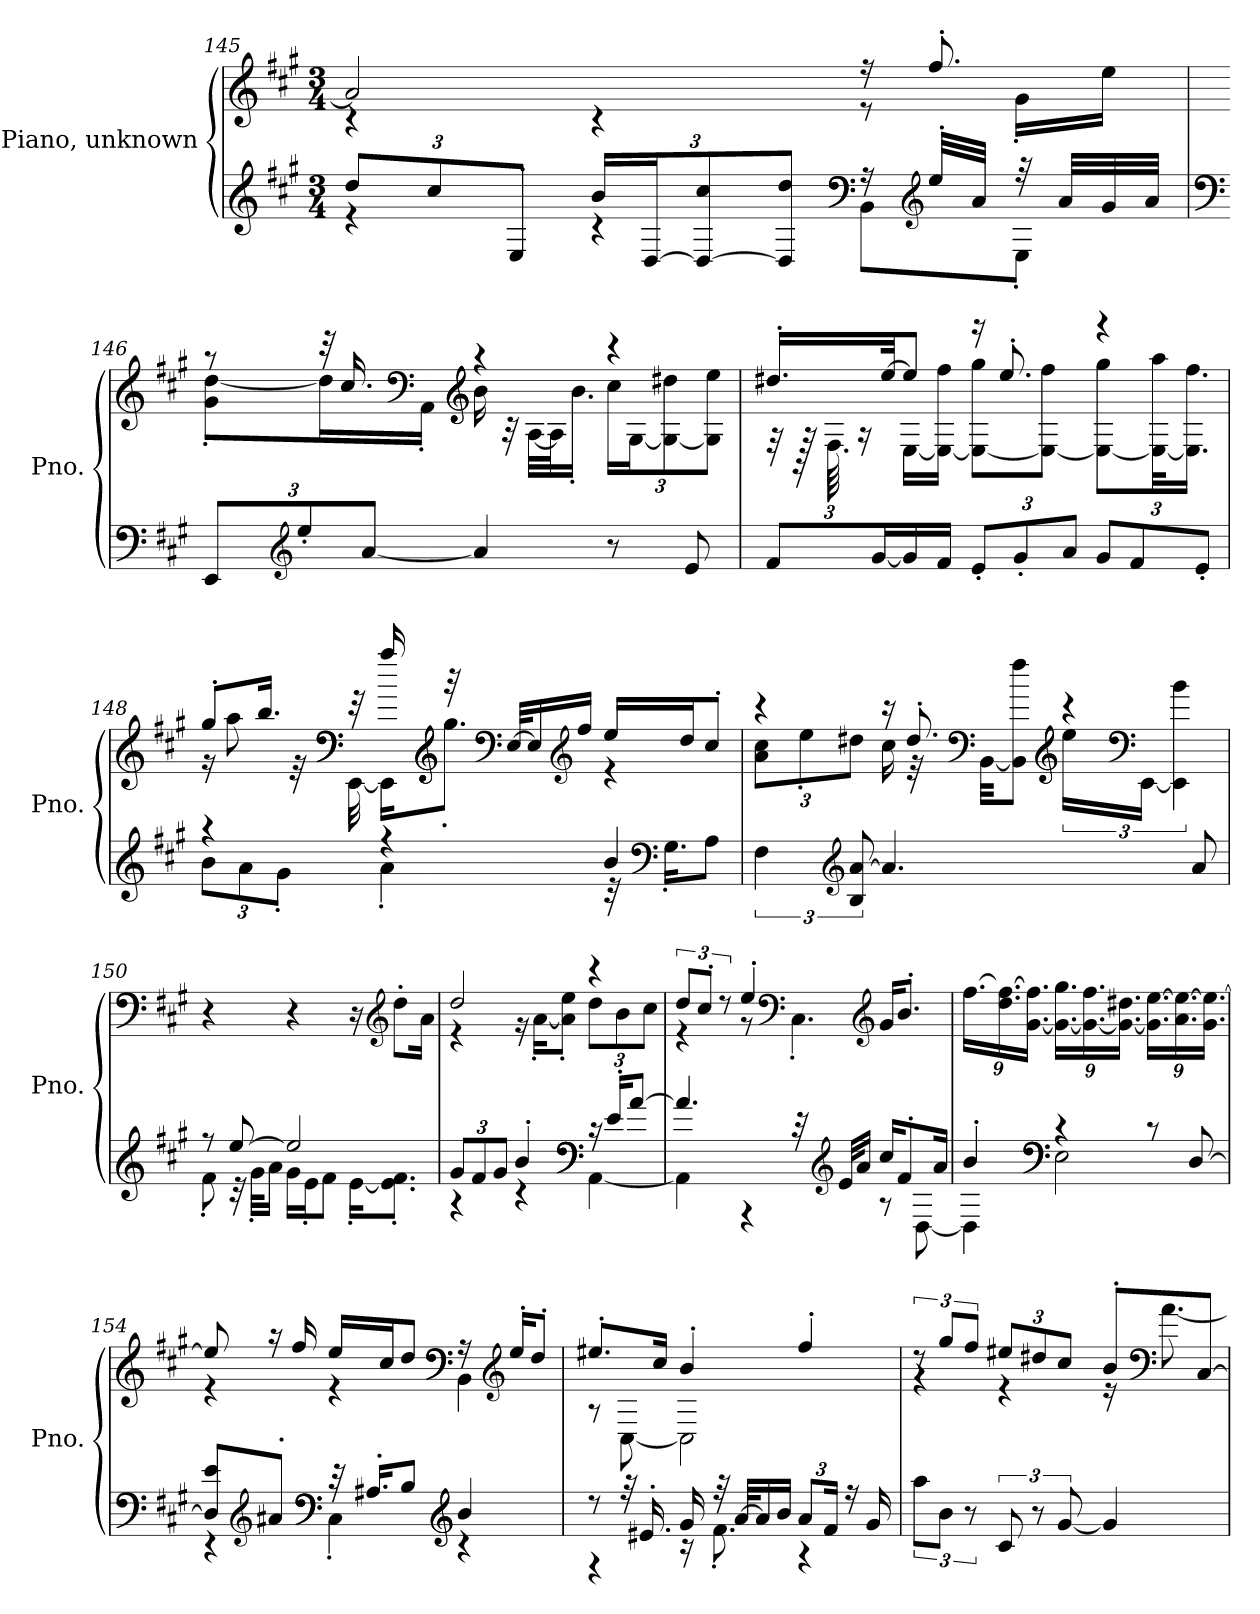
**kern	**kern
*part1	*part1
*staff2	*staff1
*I"Piano, unknown	*
*I'Pno.	*
!!LO:LB:g=z
*clefG2	*clefG2
*k[f#c#g#]	*k[f#c#g#]
*M3/4	*M3/4
*Xbrackettup	*
=145	=145
*^	*^
12dd/L	4r	2a/]	4r
12cc#/	.	.	.
12E'/J	.	.	.
24b/LL	4r	.	4r
[24D/J	.	.	.
12D/_ 12cc#/	.	.	.
12D/] 12dd/J	.	.	.
*clefF4	*	*	*
16r	8BB\L	16r	8r
*clefG2	*	*	*
32ee'/LLL	.	8.ff#'/	.
32a/JJJ	.	.	.
32r	8E'\J	.	16g#'\LL
32a/LLL	.	.	.
32g#/	.	.	16ee\JJ
32a/JJJ	.	.	.
*v	*v	*	*
=146	=146	=146
*clefF4	*	*
12EE/L	8r	8g#\' [8dd\'L
*clefG2	*	*
12ee'/	.	.
.	32r	16dd\L]
.	16.cc#/	.
[12a/J	.	.
*	*clefF4	*
.	.	16AA'\JJ
*	*clefG2	*
4a/]	4r	16b\
.	.	32r
.	.	[32A\LLL
.	.	32A\J]
.	.	16.b'\JJ
*	*	*Xbrackettup
8r	4r	24cc#\LL
.	.	[24G#\J
.	.	12G#\_ 12dd#X\
8e/	.	.
.	.	12G#\] 12ee\J
!!LO:LB:g=z	!!
=147	=147	=147
12f#/L	16.dd#X'/LL	32r
.	.	128r
.	.	64.F#\
.	.	16r
[24g#/L	.	.
.	[32ee/JK	.
16g#/]	8ee/J]	[16E\LL
16f#/JJ	.	16E\_ 16ff#\JJ
12e'/L	16r	8E\_ 8gg#\L
.	8.ee'/	.
12g#'/	.	.
.	.	8E\_ 8ff#\J
12a/J	.	.
12g#/L	4r	8E\_ 8gg#\L
12f#/	.	.
.	.	32E\_ 32aa\KL
.	.	16.E\] 16.ff#\JJ
12e'/J	.	.
!!LO:LB:g=z	!!
=148	=148	=148
*^	*	*
4r	12b\L	8gg#'/L	16r
.	.	.	8aa\
.	12a\	.	.
.	.	16.bb/Jk	.
.	12g#'\J	.	.
.	.	.	32r
*	*	*clefF4	*
.	.	32r	[32EE\
4r	4a'\	16aa/	16EE\KL]
*	*	*clefG2	*
.	.	32r	8.gg#'\J
*	*	*clefF4	*
.	.	[32E/KLL	.
.	.	16E/]	.
*	*	*clefG2	*
.	.	16ff#/JJ	.
4b/	32r	16ee/LL	4r
*clefF4	*	*	*
.	16.G#'\KL	.	.
.	.	16dd/J	.
.	8A\J	8cc#'/J	.
*v	*v	*	*
!!LO:PB:g=z	!!
=149	=149	=149
*brackettup	*	*
6F#\	4r	12a\ 12cc#\L
.	.	12ee'\
*clefG2	*	*
12B/ [12a/	.	12dd#X\J
4.a/]	16r	16cc#\
.	8.dd#'/	32r
*	*clefF4	*
.	.	[32BB\KKL
.	.	8BB\] 8ff#\J
*	*clefG2	*
*	*	*brackettup
.	4r	24ee\LL
*	*clefF4	*
.	.	[24EE\JJ
.	.	6EE\] 6b\
8a/	.	.
*	*v	*v
=150	=150
*^	*
8r	8f#'\	4r
[8ee/	32r	.
.	32g#'\KLL	.
.	16a\JJ	.
2ee/]	16g#\LL	4r
.	16e'\J	.
.	8f#\J	.
.	[16e'\KL	16r
*	*	*clefG2
.	8.e\]' 8.f#\'J	8dd'\L
.	.	16a\Jk
=151	=151	=151
*Xbrackettup	*	*
*	*	*^
12g#/L	4r	2dd/	4r
12f#/	.	.	.
12g#/J	.	.	.
4b'/	4r	.	16r
.	.	.	[16a'\KL
.	.	.	8a\]' 8ee\'J
*clefF4	*	*	*
*	*	*	*Xbrackettup
16r	[4AA\	4r	12dd\L
16e'/KL	.	.	.
.	.	.	12b\
[8a/J	.	.	.
.	.	.	12cc#\J
!!LO:LB:g=z	!!
=152	=152	=152	=152
*	*	*brackettup	*
4.a/]	4AA\]	12dd/L	4r
.	.	12cc#'/J	.
.	.	12r	.
.	4r	4ee'/	8r
*	*	*clefF4	*
32r	.	.	4.C#'\
*clefG2	*	*	*
32e/KLL	.	.	.
16a/JJ	.	.	.
*	*	*clefG2	*
16cc#/KL	8r	16g#/KL	.
8f#'/	.	8.b'/J	.
.	[8D\	.	.
16a/Jk	.	.	.
*	*	*v	*v
=153	=153	=153
*	*	*Xbrackettup
4b'/	4D\]	[18.ff#\LL
.	.	18.dd\ 18.ff#\_
.	.	[18.g#\ 18.ff#\]JJ
*clefF4	*	*
4r	2E\	18.g#\_ 18.gg#\LL
.	.	18.g#\_ 18.ff#\
.	.	18.g#\_ 18.dd#X\JJ
8r	.	18.g#\] [18.ee\LL
.	.	18.a\ 18.ee\_
[8D/	.	.
.	.	18.g#\ 18.ee\_JJ
!!LO:LB:g=z
=154	=154	=154
*	*	*^
8D/] 8e/L	4r	8ee/]	4r
*clefG2	*	*	*
8a#X'/J	.	16r	.
.	.	16ff#/	.
*clefF4	*	*	*
32r	4C#'\	16ee/LL	4r
16.A#X'/KL	.	.	.
.	.	16cc#/J	.
8B/J	.	8dd/J	.
*clefG2	*	*clefF4	*
4b/	4r	16r	4BB\
*	*	*clefG2	*
.	.	16ee'/KL	.
.	.	8dd'/J	.
=155	=155	=155	=155
8r	4r	8.ee#X'/L	8r
32r	.	.	[8C#\
16.e#X'/	.	.	.
.	.	16cc#/Jk	.
16g#/	16r	4b'/	2C#\]
32r	8.f#'\	.	.
[32a/KLL	.	.	.
16a/]	.	.	.
16b/JJ	.	.	.
12a/L	4r	4ff#'/	.
24f#/Jk	.	.	.
16r	.	.	.
16g#/	.	.	.
*v	*v	*	*
!!LO:LB:g=z	!!
=156	=156	=156
*brackettup	*brackettup	*
12aa\L	12r	4r
12b\J	12gg#/L	.
12r	12ff#/J	.
*	*Xbrackettup	*
12c#/	12ee#X/L	4r
12r	12dd#X/	.
[12g#/	12cc#/J	.
4g#/]	8b'/L	16r
*	*clefF4	*
.	.	[8.a\
.	[8C#/J	.
*	*v	*v
=	=
*-	*-
